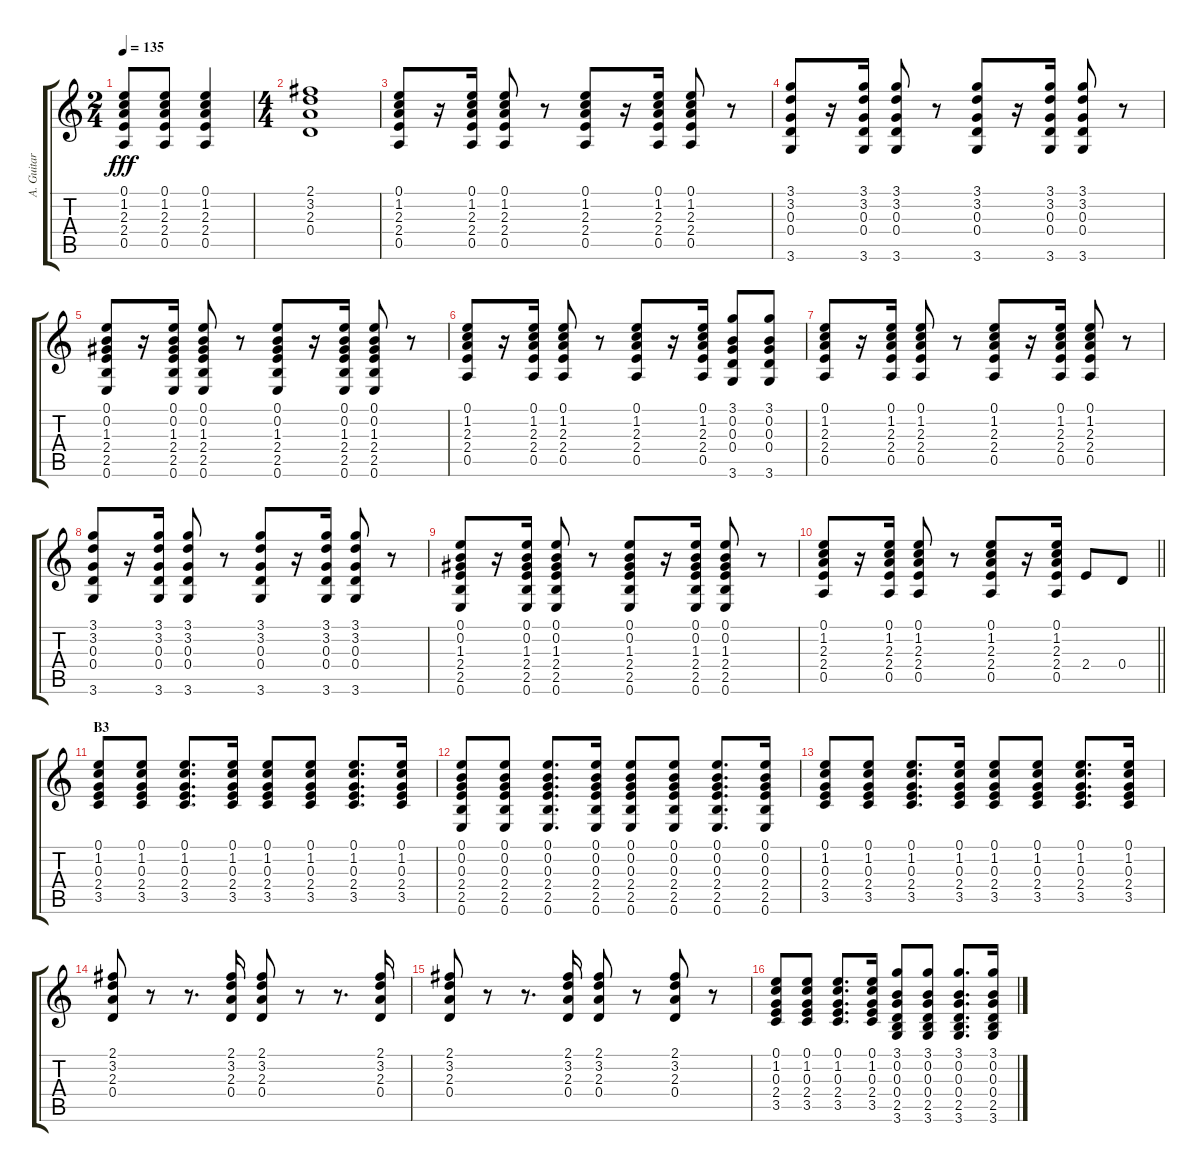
\track ("A. Guitar" "A. Guitar") {instrument acousticguitarsteel}
\staff {score tabs}
\tuning (E4 B3 G3 D3 A2 E2) {hide}
\ts (2 4)
\tempo 135
\clef g2
\ks c
(0.1 1.2 2.3 2.4 0.5).8{dy fff} (0.1 1.2 2.3 2.4 0.5).8 (0.1 1.2 2.3 2.4 0.5).4 |
\ts (4 4)
(2.1 3.2 2.3 0.4).1 |
(0.1 1.2 2.3 2.4 0.5).8 r.16 (0.1 1.2 2.3 2.4 0.5).16 (0.1 1.2 2.3 2.4 0.5).8 r.8 (0.1 1.2 2.3 2.4 0.5).8 r.16 (0.1 1.2 2.3 2.4 0.5).16 (0.1 1.2 2.3 2.4 0.5).8 r.8 |
(3.1 3.2 0.3 0.4 3.6).8 r.16 (3.1 3.2 0.3 0.4 3.6).16 (3.1 3.2 0.3 0.4 3.6).8 r.8 (3.1 3.2 0.3 0.4 3.6).8 r.16 (3.1 3.2 0.3 0.4 3.6).16 (3.1 3.2 0.3 0.4 3.6).8 r.8 |
(0.1 0.2 1.3 2.4 2.5 0.6).8 r.16 (0.1 0.2 1.3 2.4 2.5 0.6).16 (0.1 0.2 1.3 2.4 2.5 0.6).8 r.8 (0.1 0.2 1.3 2.4 2.5 0.6).8 r.16 (0.1 0.2 1.3 2.4 2.5 0.6).16 (0.1 0.2 1.3 2.4 2.5 0.6).8 r.8 |
(0.1 1.2 2.3 2.4 0.5).8 r.16 (0.1 1.2 2.3 2.4 0.5).16 (0.1 1.2 2.3 2.4 0.5).8 r.8 (0.1 1.2 2.3 2.4 0.5).8 r.16 (0.1 1.2 2.3 2.4 0.5).16 (3.1 0.2 0.3 0.4 3.6).8 (3.1 0.2 0.3 0.4 3.6).8 |
(0.1 1.2 2.3 2.4 0.5).8 r.16 (0.1 1.2 2.3 2.4 0.5).16 (0.1 1.2 2.3 2.4 0.5).8 r.8 (0.1 1.2 2.3 2.4 0.5).8 r.16 (0.1 1.2 2.3 2.4 0.5).16 (0.1 1.2 2.3 2.4 0.5).8 r.8 |
(3.1 3.2 0.3 0.4 3.6).8 r.16 (3.1 3.2 0.3 0.4 3.6).16 (3.1 3.2 0.3 0.4 3.6).8 r.8 (3.1 3.2 0.3 0.4 3.6).8 r.16 (3.1 3.2 0.3 0.4 3.6).16 (3.1 3.2 0.3 0.4 3.6).8 r.8 |
(0.1 0.2 1.3 2.4 2.5 0.6).8 r.16 (0.1 0.2 1.3 2.4 2.5 0.6).16 (0.1 0.2 1.3 2.4 2.5 0.6).8 r.8 (0.1 0.2 1.3 2.4 2.5 0.6).8 r.16 (0.1 0.2 1.3 2.4 2.5 0.6).16 (0.1 0.2 1.3 2.4 2.5 0.6).8 r.8 |
\barLineRight lightlight
(0.1 1.2 2.3 2.4 0.5).8 r.16 (0.1 1.2 2.3 2.4 0.5).16 (0.1 1.2 2.3 2.4 0.5).8 r.8 (0.1 1.2 2.3 2.4 0.5).8 r.16 (0.1 1.2 2.3 2.4 0.5).16 2.4.8 0.4.8 |
\section ("" "B3")
(0.1 1.2 0.3 2.4 3.5).8 (0.1 1.2 0.3 2.4 3.5).8 (0.1 1.2 0.3 2.4 3.5).8{d} (0.1 1.2 0.3 2.4 3.5).16 (0.1 1.2 0.3 2.4 3.5).8 (0.1 1.2 0.3 2.4 3.5).8 (0.1 1.2 0.3 2.4 3.5).8{d} (0.1 1.2 0.3 2.4 3.5).16 |
(0.1 0.2 0.3 2.4 2.5 0.6).8 (0.1 0.2 0.3 2.4 2.5 0.6).8 (0.1 0.2 0.3 2.4 2.5 0.6).8{d} (0.1 0.2 0.3 2.4 2.5 0.6).16 (0.1 0.2 0.3 2.4 2.5 0.6).8 (0.1 0.2 0.3 2.4 2.5 0.6).8 (0.1 0.2 0.3 2.4 2.5 0.6).8{d} (0.1 0.2 0.3 2.4 2.5 0.6).16 |
(0.1 1.2 0.3 2.4 3.5).8 (0.1 1.2 0.3 2.4 3.5).8 (0.1 1.2 0.3 2.4 3.5).8{d} (0.1 1.2 0.3 2.4 3.5).16 (0.1 1.2 0.3 2.4 3.5).8 (0.1 1.2 0.3 2.4 3.5).8 (0.1 1.2 0.3 2.4 3.5).8{d} (0.1 1.2 0.3 2.4 3.5).16 |
(2.1 3.2 2.3 0.4).8 r.8 r.8{d} (2.1 3.2 2.3 0.4).16 (2.1 3.2 2.3 0.4).8 r.8 r.8{d} (2.1 3.2 2.3 0.4).16 |
(2.1 3.2 2.3 0.4).8 r.8 r.8{d} (2.1 3.2 2.3 0.4).16 (2.1 3.2 2.3 0.4).8 r.8 (2.1 3.2 2.3 0.4).8 r.8 |
(0.1 1.2 0.3 2.4 3.5).8 (0.1 1.2 0.3 2.4 3.5).8 (0.1 1.2 0.3 2.4 3.5).8{d} (0.1 1.2 0.3 2.4 3.5).16 (3.1 0.2 0.3 0.4 2.5 3.6).8 (3.1 0.2 0.3 0.4 2.5 3.6).8 (3.1 0.2 0.3 0.4 2.5 3.6).8{d} (3.1 0.2 0.3 0.4 2.5 3.6).16
